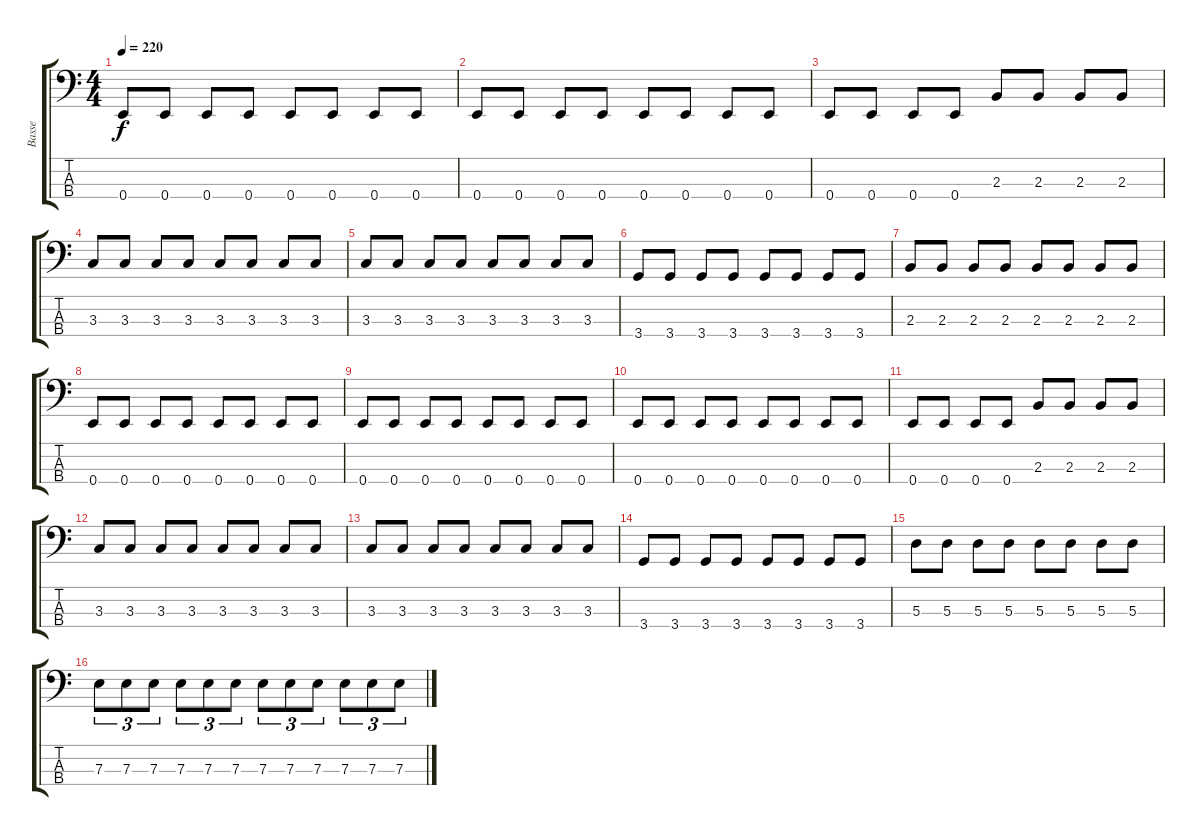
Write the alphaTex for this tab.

\track ("Basse" "Basse") {instrument electricbasspick}
\staff {score tabs}
\tuning (G2 D2 A1 E1) {hide}
\ts (4 4)
\tempo 220
\clef f4
\ks c
0.4.8{dy f} 0.4.8 0.4.8 0.4.8 0.4.8 0.4.8 0.4.8 0.4.8 |
0.4.8 0.4.8 0.4.8 0.4.8 0.4.8 0.4.8 0.4.8 0.4.8 |
0.4.8 0.4.8 0.4.8 0.4.8 2.3.8 2.3.8 2.3.8 2.3.8 |
3.3.8 3.3.8 3.3.8 3.3.8 3.3.8 3.3.8 3.3.8 3.3.8 |
3.3.8 3.3.8 3.3.8 3.3.8 3.3.8 3.3.8 3.3.8 3.3.8 |
3.4.8 3.4.8 3.4.8 3.4.8 3.4.8 3.4.8 3.4.8 3.4.8 |
2.3.8 2.3.8 2.3.8 2.3.8 2.3.8 2.3.8 2.3.8 2.3.8 |
0.4.8 0.4.8 0.4.8 0.4.8 0.4.8 0.4.8 0.4.8 0.4.8 |
0.4.8 0.4.8 0.4.8 0.4.8 0.4.8 0.4.8 0.4.8 0.4.8 |
0.4.8 0.4.8 0.4.8 0.4.8 0.4.8 0.4.8 0.4.8 0.4.8 |
0.4.8 0.4.8 0.4.8 0.4.8 2.3.8 2.3.8 2.3.8 2.3.8 |
3.3.8 3.3.8 3.3.8 3.3.8 3.3.8 3.3.8 3.3.8 3.3.8 |
3.3.8 3.3.8 3.3.8 3.3.8 3.3.8 3.3.8 3.3.8 3.3.8 |
3.4.8 3.4.8 3.4.8 3.4.8 3.4.8 3.4.8 3.4.8 3.4.8 |
5.3.8 5.3.8 5.3.8 5.3.8 5.3.8 5.3.8 5.3.8 5.3.8 |
7.3.8{tu (3 2)} 7.3.8{tu (3 2)} 7.3.8{tu (3 2)} 7.3.8{tu (3 2)} 7.3.8{tu (3 2)} 7.3.8{tu (3 2)} 7.3.8{tu (3 2)} 7.3.8{tu (3 2)} 7.3.8{tu (3 2)} 7.3.8{tu (3 2)} 7.3.8{tu (3 2)} 7.3.8{tu (3 2)}
